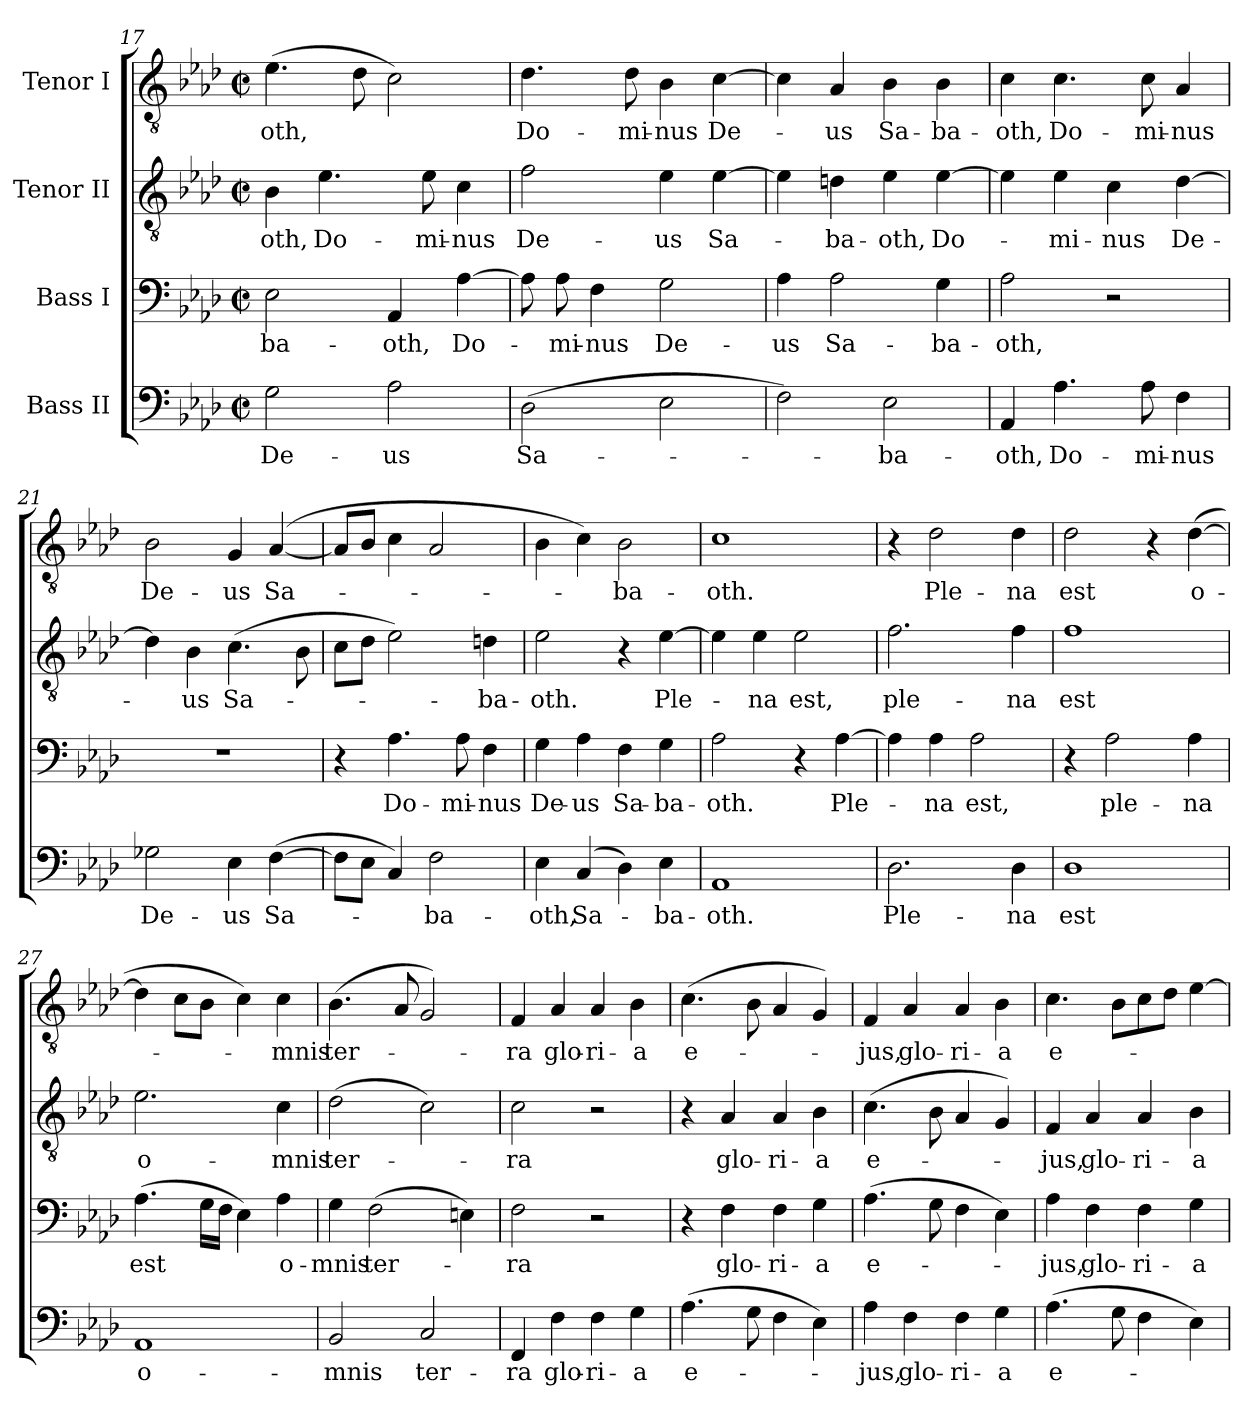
**kern	**text	**kern	**text	**kern	**text	**kern	**text
*part4	*part4	*part3	*part3	*part2	*part2	*part1	*part1
*staff4	*staff4	*staff3	*staff3	*staff2	*staff2	*staff1	*staff1
*I"Bass II	*	*I"Bass I	*	*I"Tenor II	*	*I"Tenor I	*
*clefF4	*	*clefF4	*	*clefGv2	*	*clefGv2	*
*k[b-e-a-d-]	*	*k[b-e-a-d-]	*	*k[b-e-a-d-]	*	*k[b-e-a-d-]	*
*A-:	*	*A-:	*	*A-:	*	*A-:	*
*M2/2	*	*M2/2	*	*M2/2	*	*M2/2	*
*met(c|)	*	*met(c|)	*	*met(c|)	*	*met(c|)	*
=17	=17	=17	=17	=17	=17	=17	=17
2G\	De-	2E-\	-ba-	4B-\	-oth,	(4.e-\	-oth,
.	.	.	.	4.e-\	Do-	.	.
.	.	.	.	.	.	8d-\	.
2A-\	-us	4AA-/	-oth,	.	.	2c\)	.
.	.	.	.	8e-\	-mi-	.	.
.	.	[4A-\	Do-	4c\	-nus	.	.
=18	=18	=18	=18	=18	=18	=18	=18
(2D-\	Sa-	8A-\]	.	2f\	De-	4.d-\	Do-
.	.	8A-\	-mi-	.	.	.	.
.	.	4F\	-nus	.	.	.	.
.	.	.	.	.	.	8d-\	-mi-
2E-\	.	2G\	De-	4e-\	-us	4B-\	-nus
.	.	.	.	[4e-\	Sa-	[4c\	De-
=19	=19	=19	=19	=19	=19	=19	=19
2F\)	.	4A-\	-us	4e-\]	.	4c\]	.
.	.	2A-\	Sa-	4dn\	-ba-	4A-/	-us
2E-\	-ba-	.	.	4e-\	-oth,	4B-\	Sa-
.	.	4G\	-ba-	[4e-\	Do-	4B-\	-ba-
=20	=20	=20	=20	=20	=20	=20	=20
4AA-/	-oth,	2A-\	-oth,	4e-\]	.	4c\	-oth,
4.A-\	Do-	.	.	4e-\	-mi-	4.c\	Do-
.	.	2r	.	4c\	-nus	.	.
8A-\	-mi-	.	.	.	.	8c\	-mi-
4F\	-nus	.	.	[4d-\	De-	4A-/	-nus
!!LO:LB:g=z
=21	=21	=21	=21	=21	=21	=21	=21
2G-X\	De-	1r	.	4d-\]	-­	2B-\	De-
.	.	.	.	4B-\	us	.	.
4E-\	-us	.	.	(4.c\	Sa-	4G/	-us
([4F\	Sa-	.	.	.	.	([4A-/	Sa-
.	.	.	.	8B-\	.	.	.
=22	=22	=22	=22	=22	=22	=22	=22
8F\L]	.	4r	.	8c\L	.	8A-/L]	.
8E-\J	.	.	.	8d-\J	.	8B-/J	.
4C/)	.	4.A-\	Do-	2e-\)	.	4c\	.
2F\	-ba-	.	.	.	.	2A-/	.
.	.	8A-\	-mi-	.	.	.	.
.	.	4F\	-nus	4dn\	-ba-	.	.
=23	=23	=23	=23	=23	=23	=23	=23
4E-\	-oth,	4G\	De-	2e-\	-oth.	4B-\	.
(4C/	Sa-	4A-\	-us	.	.	4c\)	.
4D-\)	.	4F\	Sa-	4r	.	2B-\	-ba-
4E-\	-ba-	4G\	-ba-	[4e-\	Ple-	.	.
=24	=24	=24	=24	=24	=24	=24	=24
1AA-	-oth.	2A-\	-oth.	4e-\]	.	1c	-oth.
.	.	.	.	4e-\	-na	.	.
.	.	4r	.	2e-\	est,	.	.
.	.	[4A-\	Ple-	.	.	.	.
=25	=25	=25	=25	=25	=25	=25	=25
2.D-\	Ple-	4A-\]	.	2.f\	ple-	4r	.
.	.	4A-\	-na	.	.	2d-\	Ple-
.	.	2A-\	est,	.	.	.	.
4D-\	-na	.	.	4f\	-na	4d-\	-na
!!LO:PB:g=z
=26	=26	=26	=26	=26	=26	=26	=26
1D-	est	4r	.	1f	est	2d-\	est
.	.	2A-\	ple-	.	.	.	.
.	.	.	.	.	.	4r	.
.	.	4A-\	-na	.	.	([4d-\	o-
=27	=27	=27	=27	=27	=27	=27	=27
1AA-	o-	(4.A-\	est	2.e-\	o-	4d-\]	.
.	.	.	.	.	.	8c\L	.
.	.	16G\LL	.	.	.	8B-\J	.
.	.	16F\JJ	.	.	.	.	.
.	.	4E-\)	.	.	.	4c\)	.
.	.	4A-\	o-	4c\	-mnis	4c\	-mnis
=28	=28	=28	=28	=28	=28	=28	=28
2BB-/	-mnis	4G\	-mnis	(2d-\	ter-	(4.B-\	ter-
.	.	(2F\	ter-	.	.	.	.
.	.	.	.	.	.	8A-/	.
2C/	ter-	.	.	2c\)	.	2G/)	.
.	.	4En\)	.	.	.	.	.
=29	=29	=29	=29	=29	=29	=29	=29
4FF/	-ra	2F\	-ra	2c\	-ra	4F/	-ra
4F\	glo-	.	.	.	.	4A-/	glo-
4F\	-ri-	2r	.	2r	.	4A-/	-ri-
4G\	-a	.	.	.	.	4B-\	-a
=30	=30	=30	=30	=30	=30	=30	=30
(4.A-\	e-	4r	.	4r	.	(4.c\	e-
.	.	4F\	glo-	4A-/	glo-	.	.
8G\	.	.	.	.	.	8B-\	.
4F\	.	4F\	-ri-	4A-/	-ri-	4A-/	.
4E-\)	.	4G\	-a	4B-\	-a	4G/)	.
!!LO:LB:g=z
=31	=31	=31	=31	=31	=31	=31	=31
4A-\	-jus,	(4.A-\	e-	(4.c\	e-	4F/	-jus,
4F\	glo-	.	.	.	.	4A-/	glo-
.	.	8G\	.	8B-\	.	.	.
4F\	-ri-	4F\	.	4A-/	.	4A-/	-ri-
4G\	-a	4E-\)	.	4G/)	.	4B-\	-a
=32	=32	=32	=32	=32	=32	=32	=32
(4.A-\	e-	4A-\	-jus,	4F/	-jus,	4.c\	e-
.	.	4F\	glo-	4A-/	glo-	.	.
8G\	.	.	.	.	.	8B-\L	.
4F\	.	4F\	-ri-	4A-/	-ri-	8c\	.
.	.	.	.	.	.	8d-\J	.
4E-\)	.	4G\	-a	4B-\	-a	[4e-\	.
=	=	=	=	=	=	=	=
*-	*-	*-	*-	*-	*-	*-	*-
